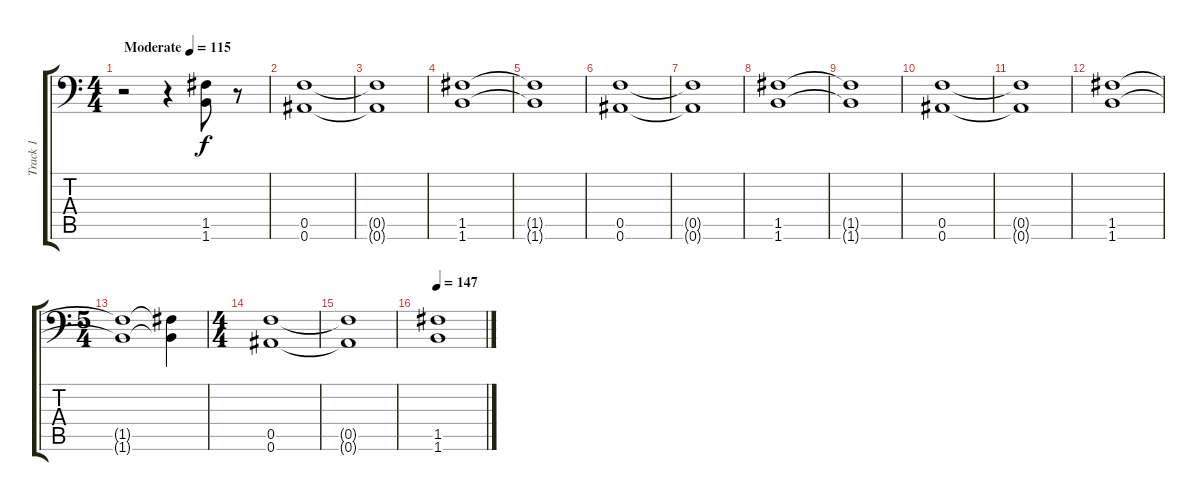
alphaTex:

\track ("Track 1" "Track 1") {instrument distortionguitar}
\staff {score tabs}
\tuning (C4 G3 Eb3 Bb2 F2 Bb1) {hide}
\ts (4 4)
\tempo (115 "Moderate")
\clef f4
\ks c
r.2{dy f instrument distortionguitar} r.4 (1.5 1.6).8 r.8 |
(0.5 0.6).1 |
(0.5{t} 0.6{t}).1 |
(1.5 1.6).1 |
(1.5{t} 1.6{t}).1 |
(0.5 0.6).1 |
(0.5{t} 0.6{t}).1 |
(1.5 1.6).1 |
(1.5{t} 1.6{t}).1 |
(0.5 0.6).1 |
(0.5{t} 0.6{t}).1 |
(1.5 1.6).1 |
\ts (5 4)
(1.5{t} 1.6{t}).1 (1.5{t} 1.6{t}).4 |
\ts (4 4)
(0.5 0.6).1 |
(0.5{t} 0.6{t}).1 |
\tempo 147
(1.5 1.6).1
